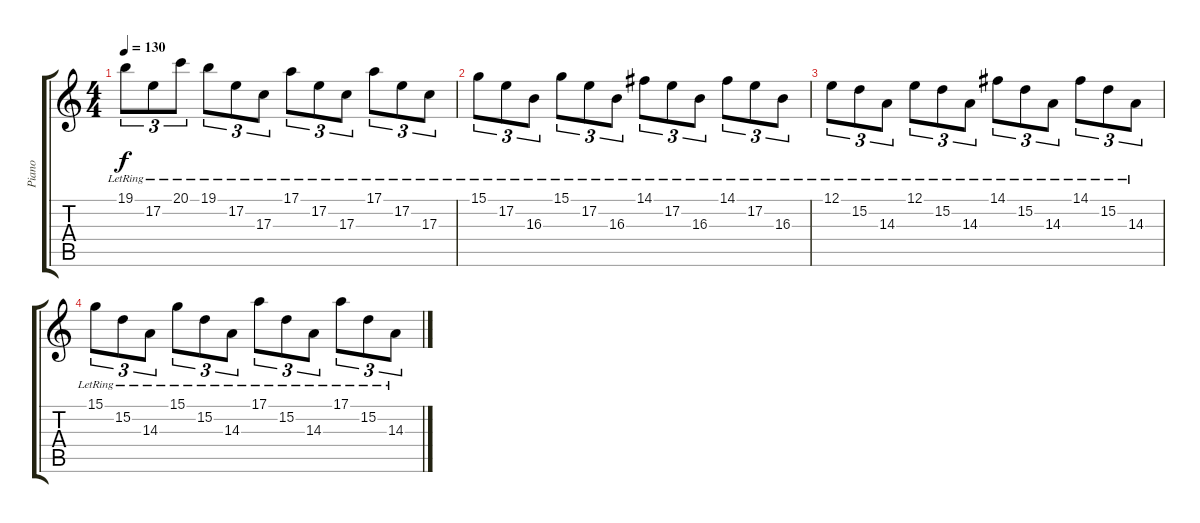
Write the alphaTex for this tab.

\track ("Piano" "Piano") {instrument acousticgrandpiano}
\staff {score tabs}
\tuning (E4 B3 G3 D3 A2 E2) {hide}
\ts (4 4)
\tempo 130
\clef g2
\ks c
19.1{lr}.8{tu (3 2) dy f} 17.2{lr}.8{tu (3 2)} 20.1{lr}.8{tu (3 2)} 19.1{lr}.8{tu (3 2)} 17.2{lr}.8{tu (3 2)} 17.3{lr}.8{tu (3 2)} 17.1{lr}.8{tu (3 2)} 17.2{lr}.8{tu (3 2)} 17.3{lr}.8{tu (3 2)} 17.1{lr}.8{tu (3 2)} 17.2{lr}.8{tu (3 2)} 17.3{lr}.8{tu (3 2)} |
15.1{lr}.8{tu (3 2)} 17.2{lr}.8{tu (3 2)} 16.3{lr}.8{tu (3 2)} 15.1{lr}.8{tu (3 2)} 17.2{lr}.8{tu (3 2)} 16.3{lr}.8{tu (3 2)} 14.1{lr}.8{tu (3 2)} 17.2{lr}.8{tu (3 2)} 16.3{lr}.8{tu (3 2)} 14.1{lr}.8{tu (3 2)} 17.2{lr}.8{tu (3 2)} 16.3{lr}.8{tu (3 2)} |
12.1{lr}.8{tu (3 2)} 15.2{lr}.8{tu (3 2)} 14.3{lr}.8{tu (3 2)} 12.1{lr}.8{tu (3 2)} 15.2{lr}.8{tu (3 2)} 14.3{lr}.8{tu (3 2)} 14.1{lr}.8{tu (3 2)} 15.2{lr}.8{tu (3 2)} 14.3{lr}.8{tu (3 2)} 14.1{lr}.8{tu (3 2)} 15.2{lr}.8{tu (3 2)} 14.3{lr}.8{tu (3 2)} |
15.1{lr}.8{tu (3 2)} 15.2{lr}.8{tu (3 2)} 14.3{lr}.8{tu (3 2)} 15.1{lr}.8{tu (3 2)} 15.2{lr}.8{tu (3 2)} 14.3{lr}.8{tu (3 2)} 17.1{lr}.8{tu (3 2)} 15.2{lr}.8{tu (3 2)} 14.3{lr}.8{tu (3 2)} 17.1{lr}.8{tu (3 2)} 15.2{lr}.8{tu (3 2)} 14.3{lr}.8{tu (3 2)}
